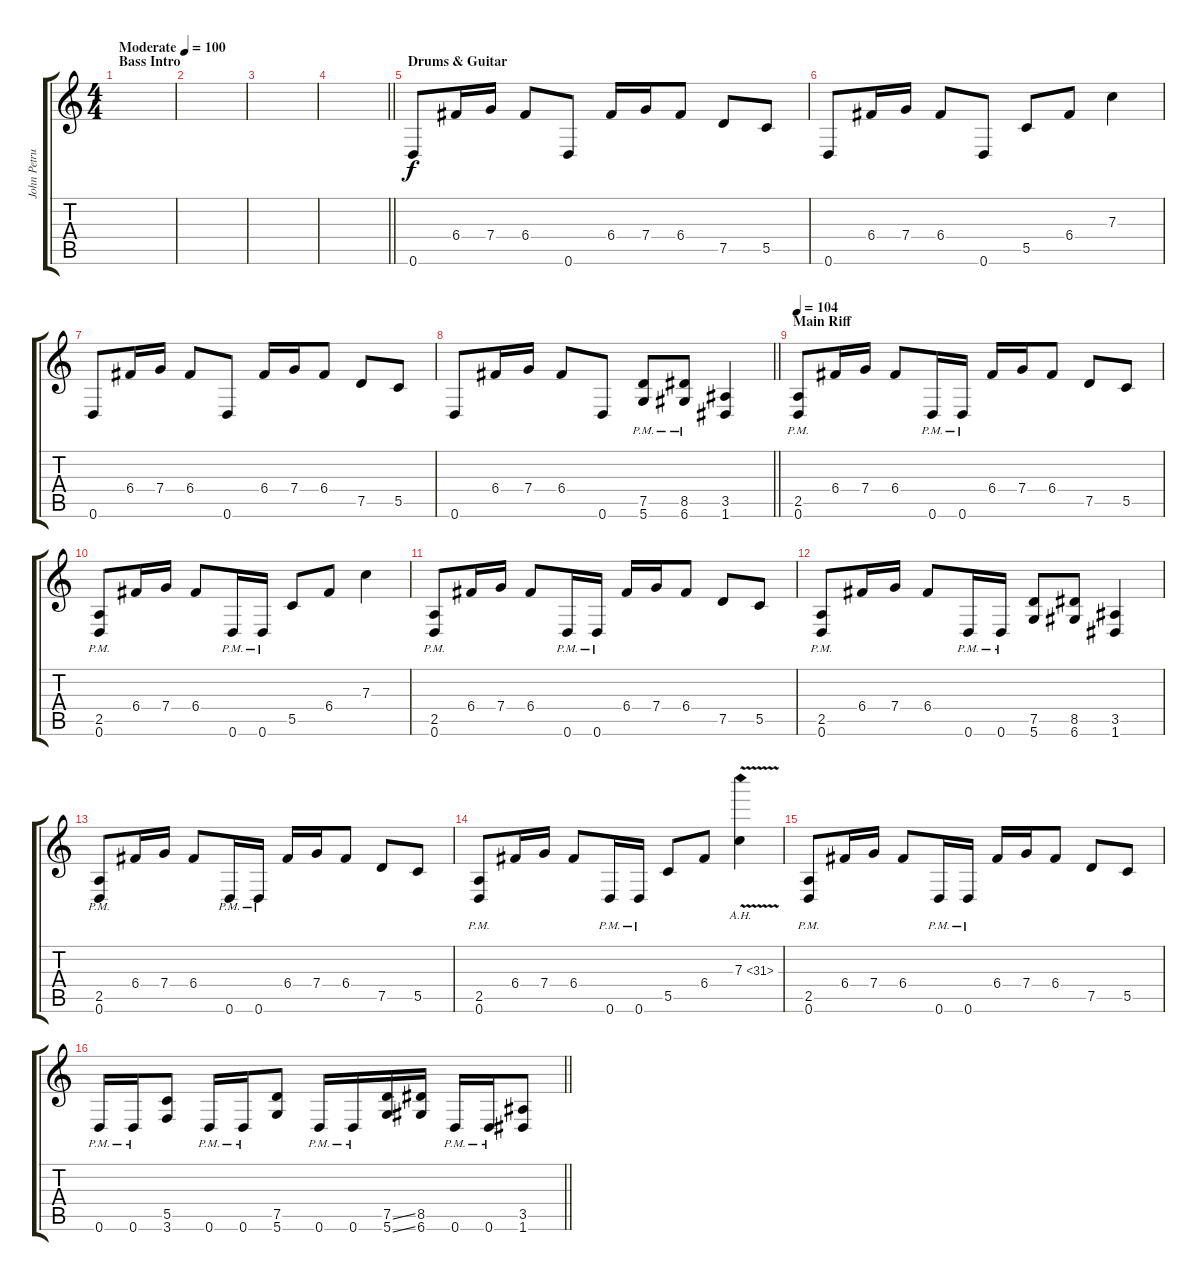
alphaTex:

\track ("John Petrucci Lead" "John Petru") {instrument electricguitarclean}
\staff {score tabs}
\tuning (D4 A3 F3 C3 G2 D2) {hide}
\ts (4 4)
\section ("" "Bass Intro")
\tempo (100 "Moderate")
\clef g2
\ks c
|
|
|
\barLineRight lightlight
|
\section ("" "Drums & Guitar")
0.6.8 6.4.16 7.4.16 6.4.8 0.6.8 6.4.16 7.4.16 6.4.8 7.5.8 5.5.8 |
0.6.8 6.4.16 7.4.16 6.4.8 0.6.8 5.5.8 6.4.8 7.3.4 |
0.6.8 6.4.16 7.4.16 6.4.8 0.6.8 6.4.16 7.4.16 6.4.8 7.5.8 5.5.8 |
\barLineRight lightlight
0.6.8 6.4.16 7.4.16 6.4.8 0.6.8 (7.5{pm} 5.6{pm}).8{instrument distortionguitar} (8.5{pm} 6.6{pm}).8 (3.5 1.6).4 |
\section ("" "Main Riff")
\tempo 104
(2.5 0.6{pm}).8 6.4.16 7.4.16 6.4.8 0.6{pm}.16 0.6{pm}.16 6.4.16 7.4.16 6.4.8 7.5.8 5.5.8 |
(2.5 0.6{pm}).8 6.4.16 7.4.16 6.4.8 0.6{pm}.16 0.6{pm}.16 5.5.8 6.4.8 7.3.4 |
(2.5 0.6{pm}).8 6.4.16 7.4.16 6.4.8 0.6{pm}.16 0.6{pm}.16 6.4.16 7.4.16 6.4.8 7.5.8 5.5.8 |
(2.5 0.6{pm}).8 6.4.16 7.4.16 6.4.8 0.6{pm}.16 0.6{pm}.16 (7.5 5.6).8 (8.5 6.6).8 (3.5 1.6).4 |
(2.5 0.6{pm}).8 6.4.16 7.4.16 6.4.8 0.6{pm}.16 0.6{pm}.16 6.4.16 7.4.16 6.4.8 7.5.8 5.5.8 |
(2.5 0.6{pm}).8 6.4.16 7.4.16 6.4.8 0.6{pm}.16 0.6{pm}.16 5.5.8 6.4.8 7.3{ah 24 v}.4 |
(2.5 0.6{pm}).8 6.4.16 7.4.16 6.4.8 0.6{pm}.16 0.6{pm}.16 6.4.16 7.4.16 6.4.8 7.5.8 5.5.8 |
\barLineRight lightlight
0.6{pm}.16 0.6{pm}.16 (5.5 3.6).8 0.6{pm}.16 0.6{pm}.16 (7.5 5.6).8 0.6{pm}.16 0.6{pm}.16 (7.5{ss} 5.6{ss}).16 (8.5 6.6).16 0.6{pm}.16 0.6{pm}.16 (3.5 1.6).8
